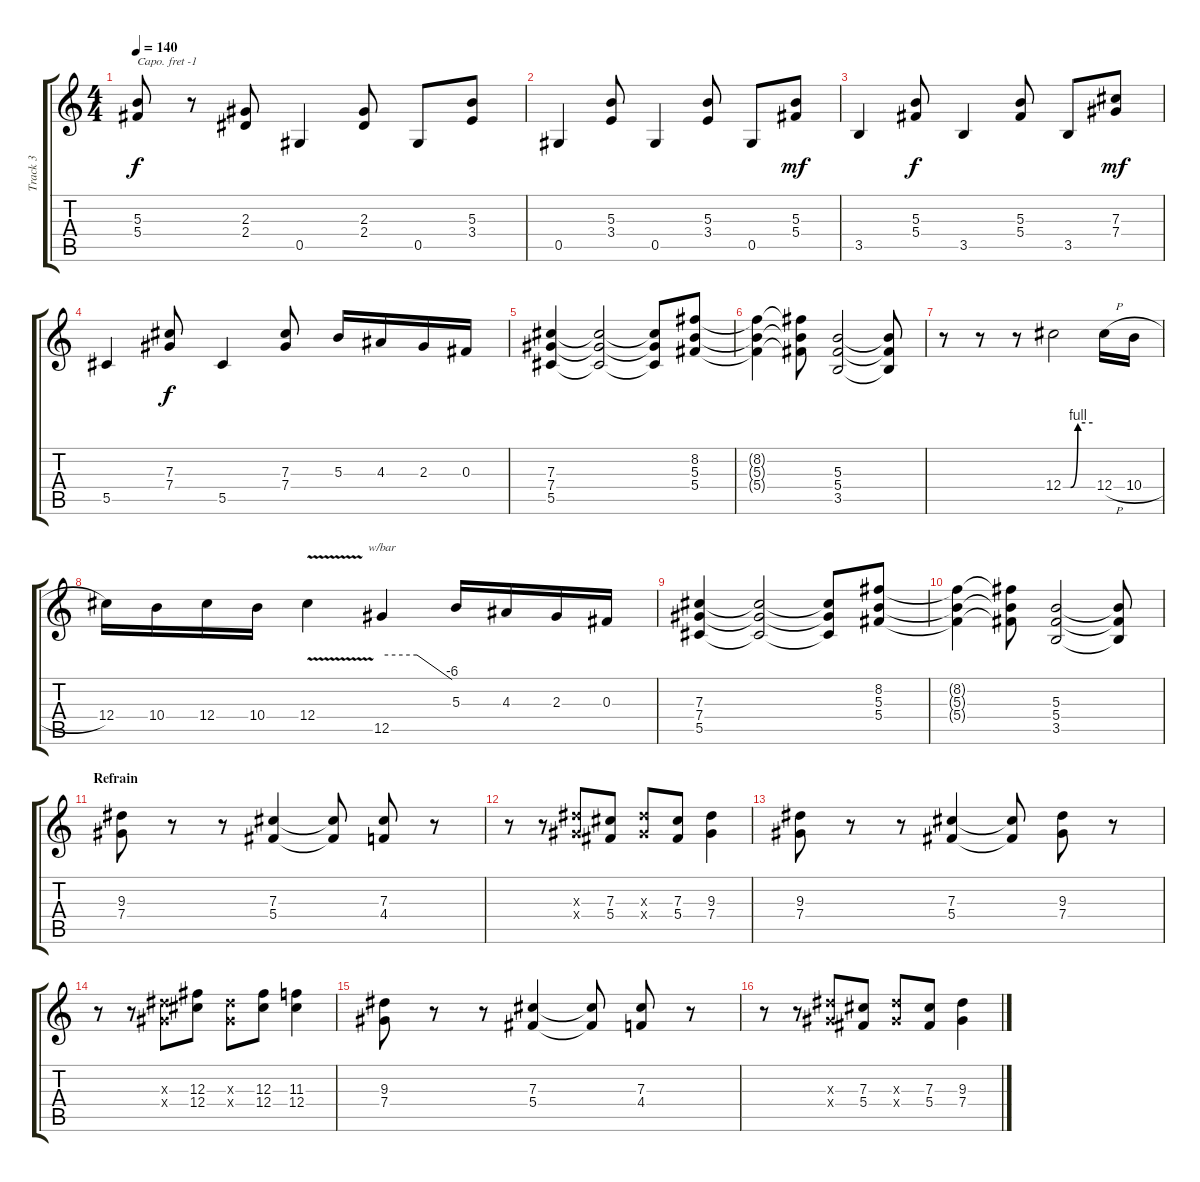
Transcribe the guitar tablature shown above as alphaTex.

\track ("Track 3" "Track 3") {instrument overdrivenguitar}
\staff {score tabs}
\capo -1
\tuning (E4 B3 G3 D3 A2 E2) {hide}
\ts (4 4)
\tempo 140
\clef g2
\ks c
(5.3 5.4).8{dy f} r.8 (2.3 2.4).8 0.5.4 (2.3 2.4).8 0.5.8 (5.3 3.4).8 |
0.5.4 (5.3 3.4).8 0.5.4 (5.3 3.4).8 0.5.8 (5.3 5.4).8{dy mf} |
3.5.4 (5.3 5.4).8{dy f} 3.5.4 (5.3 5.4).8 3.5.8 (7.3 7.4).8{dy mf} |
5.5.4 (7.3 7.4).8{dy f} 5.5.4 (7.3 7.4).8 5.3.16 4.3.16 2.3.16 0.3.16 |
(7.3 7.4 5.5).4 (7.3{t} 7.4{t} 5.5{t}).2 (7.3{t} 7.4{t} 5.5{t}).8 (8.2 5.3 5.4).8 |
(8.2{t} 5.3{t} 5.4{t}).4 (8.2{t} 5.3{t} 5.4{t}).8 (5.3 5.4 3.5).2 (5.3{t} 5.4{t} 3.5{t}).8 |
r.8 r.8 r.8 12.4{be (custom 0 0 15 0 30 4 60 4)}.2 12.4{h}.16 10.4{h}.16 |
12.4.16 10.4.16 12.4.16 10.4.16 12.4{v}.4 12.5.4{tbe (custom default 0 0 30 0 60 -24)} 5.3.16 4.3.16 2.3.16 0.3.16 |
(7.3 7.4 5.5).4 (7.3{t} 7.4{t} 5.5{t}).2 (7.3{t} 7.4{t} 5.5{t}).8 (8.2 5.3 5.4).8 |
(8.2{t} 5.3{t} 5.4{t}).4 (8.2{t} 5.3{t} 5.4{t}).8 (5.3 5.4 3.5).2 (5.3{t} 5.4{t} 3.5{t}).8 |
\section ("" "Refrain")
(9.3 7.4).8 r.8 r.8 (7.3 5.4).4 (7.3{t} 5.4{t}).8 (7.3 4.4).8 r.8 |
r.8 r.8 (9.3{x} 7.4{x}).8 (7.3 5.4).8 (9.3{x} 7.4{x}).8 (7.3 5.4).8 (9.3 7.4).4 |
(9.3 7.4).8 r.8 r.8 (7.3 5.4).4 (7.3{t} 5.4{t}).8 (9.3 7.4).8 r.8 |
r.8 r.8 (9.3{x} 7.4{x}).8 (12.3 12.4).8 (9.3{x} 7.4{x}).8 (12.3 12.4).8 (11.3 12.4).4 |
(9.3 7.4).8 r.8 r.8 (7.3 5.4).4 (7.3{t} 5.4{t}).8 (7.3 4.4).8 r.8 |
r.8 r.8 (9.3{x} 7.4{x}).8 (7.3 5.4).8 (9.3{x} 7.4{x}).8 (7.3 5.4).8 (9.3 7.4).4
